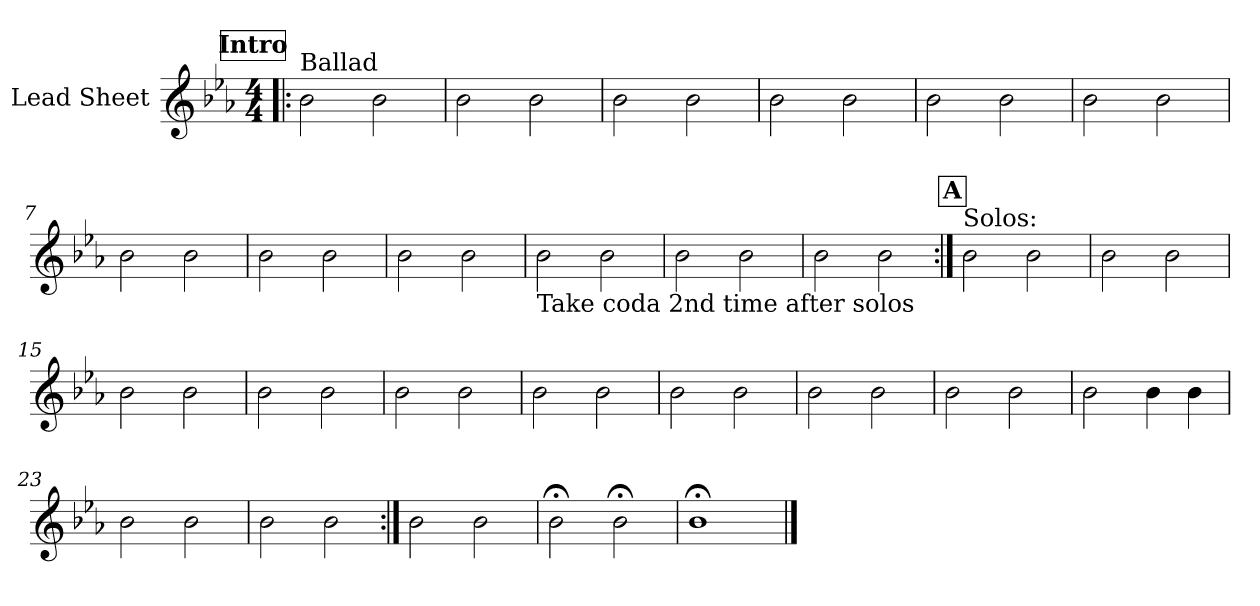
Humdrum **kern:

**kern
*part1
*staff1
*I"Lead Sheet
*clefG2
*k[b-e-a-]
*E-:
*M4/4
!!LO:REH:place=s1:a:fs=14:t=Intro
=1!|:
!LO:TX:a:t=Ballad
2b-\
2b-\
=2
2b-\
2b-\
=3
2b-\
2b-\
=4
2b-\
2b-\
!!LO:LB:g=z
=5
2b-\
2b-\
=6
2b-\
2b-\
=7
2b-\
2b-\
=8
2b-\
2b-\
!!LO:LB:g=z
=9
2b-\
2b-\
=10
!LO:TX:b:t=Take coda 2nd time after solos
2b-\
2b-\
=11
2b-\
2b-\
=12
2b-\
2b-\
!!LO:LB:g=z
!!LO:REH:place=s1:a:fs=14:t=A
=13:|!
!LO:TX:a:t=Solos&colon;
2b-\
2b-\
=14
2b-\
2b-\
=15
2b-\
2b-\
=16
2b-\
2b-\
!!LO:LB:g=z
=17
2b-\
2b-\
=18
2b-\
2b-\
=19
2b-\
2b-\
=20
2b-\
2b-\
!!LO:LB:g=z
=21
2b-\
2b-\
=22
2b-\
4b-\
4b-\
=23
2b-\
2b-\
=24
2b-\
2b-\
!!LO:LB:g=z
=25:|!
2b-\
2b-\
=26
2b-;<\
2b-;<\
=27
1b-;<
==
*-
